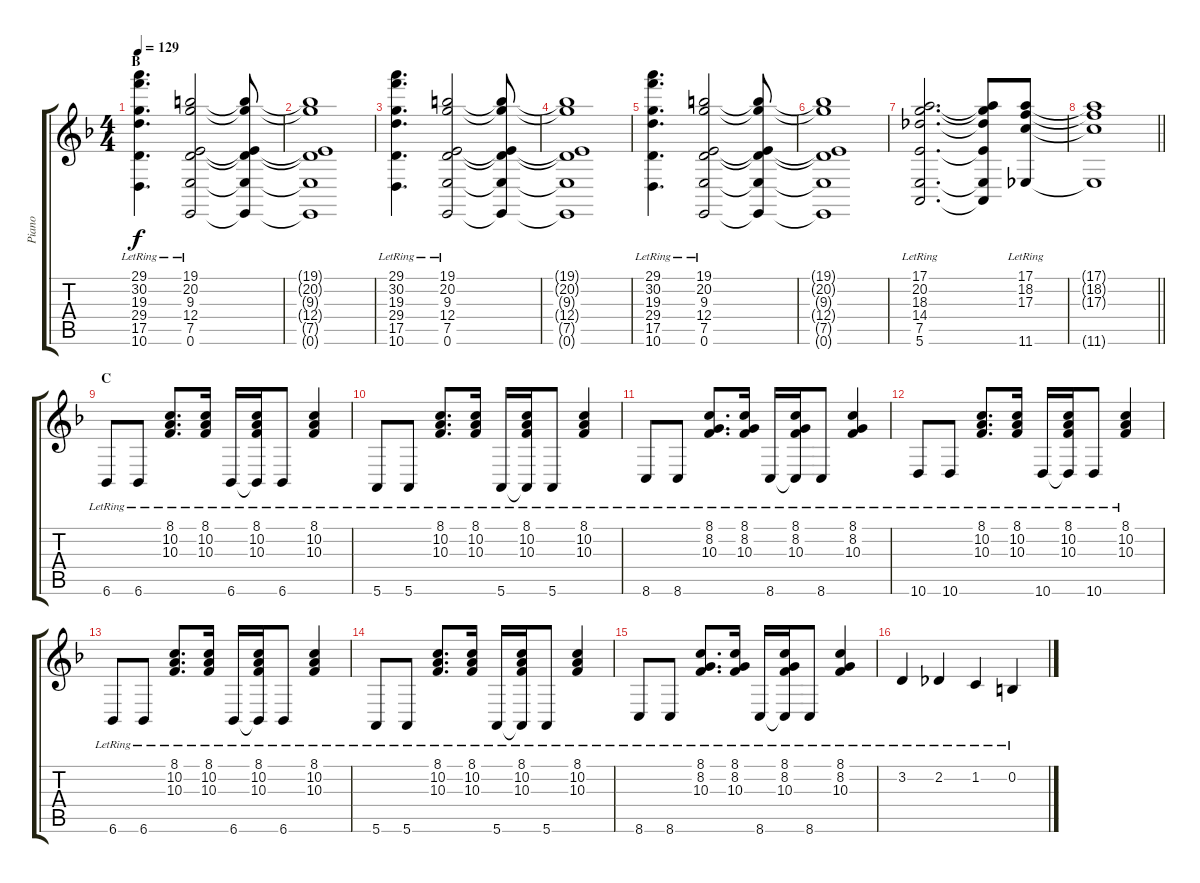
\track ("Piano" "Piano") {instrument brightacousticpiano}
\staff {score tabs}
\tuning (E4 B3 G3 D3 A2 E2) {hide}
\ts (4 4)
\section ("" "B")
\tempo 129
\clef g2
\ks f
(29.1{lr} 30.2{lr} 19.3{lr} 29.4{lr} 17.5{lr} 10.6{lr}).4{d dy f} (19.1{lr} 20.2{lr} 9.3{lr} 12.4{lr} 7.5{lr} 0.6{lr}).2 (19.1{t} 20.2{t} 9.3{t} 12.4{t} 7.5{t} 0.6{t}).8 |
(19.1{t} 20.2{t} 9.3{t} 12.4{t} 7.5{t} 0.6{t}).1 |
(29.1{lr} 30.2{lr} 19.3{lr} 29.4{lr} 17.5{lr} 10.6{lr}).4{d} (19.1{lr} 20.2{lr} 9.3{lr} 12.4{lr} 7.5{lr} 0.6{lr}).2 (19.1{t} 20.2{t} 9.3{t} 12.4{t} 7.5{t} 0.6{t}).8 |
(19.1{t} 20.2{t} 9.3{t} 12.4{t} 7.5{t} 0.6{t}).1 |
(29.1{lr} 30.2{lr} 19.3{lr} 29.4{lr} 17.5{lr} 10.6{lr}).4{d} (19.1{lr} 20.2{lr} 9.3{lr} 12.4{lr} 7.5{lr} 0.6{lr}).2 (19.1{t} 20.2{t} 9.3{t} 12.4{t} 7.5{t} 0.6{t}).8 |
(19.1{t} 20.2{t} 9.3{t} 12.4{t} 7.5{t} 0.6{t}).1 |
(17.1{lr} 20.2{lr} 18.3{lr} 14.4{lr} 7.5{lr} 5.6{lr}).2{d} (17.1{t} 20.2{t} 18.3{t} 14.4{t} 7.5{t} 5.6{t}).8 (17.1{lr} 18.2{lr} 17.3{lr} 11.6{lr}).8 |
\barLineRight lightlight
(17.1{t} 18.2{t} 17.3{t} 11.6{t}).1 |
\section ("" "C")
6.6{lr}.8 6.6{lr}.8 (8.1{lr} 10.2{lr} 10.3{lr}).8{d} (8.1{lr} 10.2{lr} 10.3{lr}).16 6.6{lr}.16 (8.1{lr} 10.2{lr} 10.3{lr} 6.6{t}).16 6.6{lr}.8 (8.1{lr} 10.2{lr} 10.3{lr}).4 |
5.6{lr}.8 5.6{lr}.8 (8.1{lr} 10.2{lr} 10.3{lr}).8{d} (8.1{lr} 10.2{lr} 10.3{lr}).16 5.6{lr}.16 (8.1{lr} 10.2{lr} 10.3{lr} 5.6{t}).16 5.6{lr}.8 (8.1{lr} 10.2{lr} 10.3{lr}).4 |
8.6{lr}.8 8.6{lr}.8 (8.1{lr} 8.2{lr} 10.3{lr}).8{d} (8.1{lr} 8.2{lr} 10.3{lr}).16 8.6{lr}.16 (8.1{lr} 8.2{lr} 10.3{lr} 8.6{t}).16 8.6{lr}.8 (8.1{lr} 8.2{lr} 10.3{lr}).4 |
10.6{lr}.8 10.6{lr}.8 (8.1{lr} 10.2{lr} 10.3{lr}).8{d} (8.1{lr} 10.2{lr} 10.3{lr}).16 10.6{lr}.16 (8.1{lr} 10.2{lr} 10.3{lr} 10.6{t}).16 10.6{lr}.8 (8.1{lr} 10.2{lr} 10.3{lr}).4 |
6.6{lr}.8 6.6{lr}.8 (8.1{lr} 10.2{lr} 10.3{lr}).8{d} (8.1{lr} 10.2{lr} 10.3{lr}).16 6.6{lr}.16 (8.1{lr} 10.2{lr} 10.3{lr} 6.6{t}).16 6.6{lr}.8 (8.1{lr} 10.2{lr} 10.3{lr}).4 |
5.6{lr}.8 5.6{lr}.8 (8.1{lr} 10.2{lr} 10.3{lr}).8{d} (8.1{lr} 10.2{lr} 10.3{lr}).16 5.6{lr}.16 (8.1{lr} 10.2{lr} 10.3{lr} 5.6{t}).16 5.6{lr}.8 (8.1{lr} 10.2{lr} 10.3{lr}).4 |
8.6{lr}.8 8.6{lr}.8 (8.1{lr} 8.2{lr} 10.3{lr}).8{d} (8.1{lr} 8.2{lr} 10.3{lr}).16 8.6{lr}.16 (8.1{lr} 8.2{lr} 10.3{lr} 8.6{t}).16 8.6{lr}.8 (8.1{lr} 8.2{lr} 10.3{lr}).4 |
3.2{lr}.4 2.2{lr}.4 1.2{lr}.4 0.2{lr}.4
